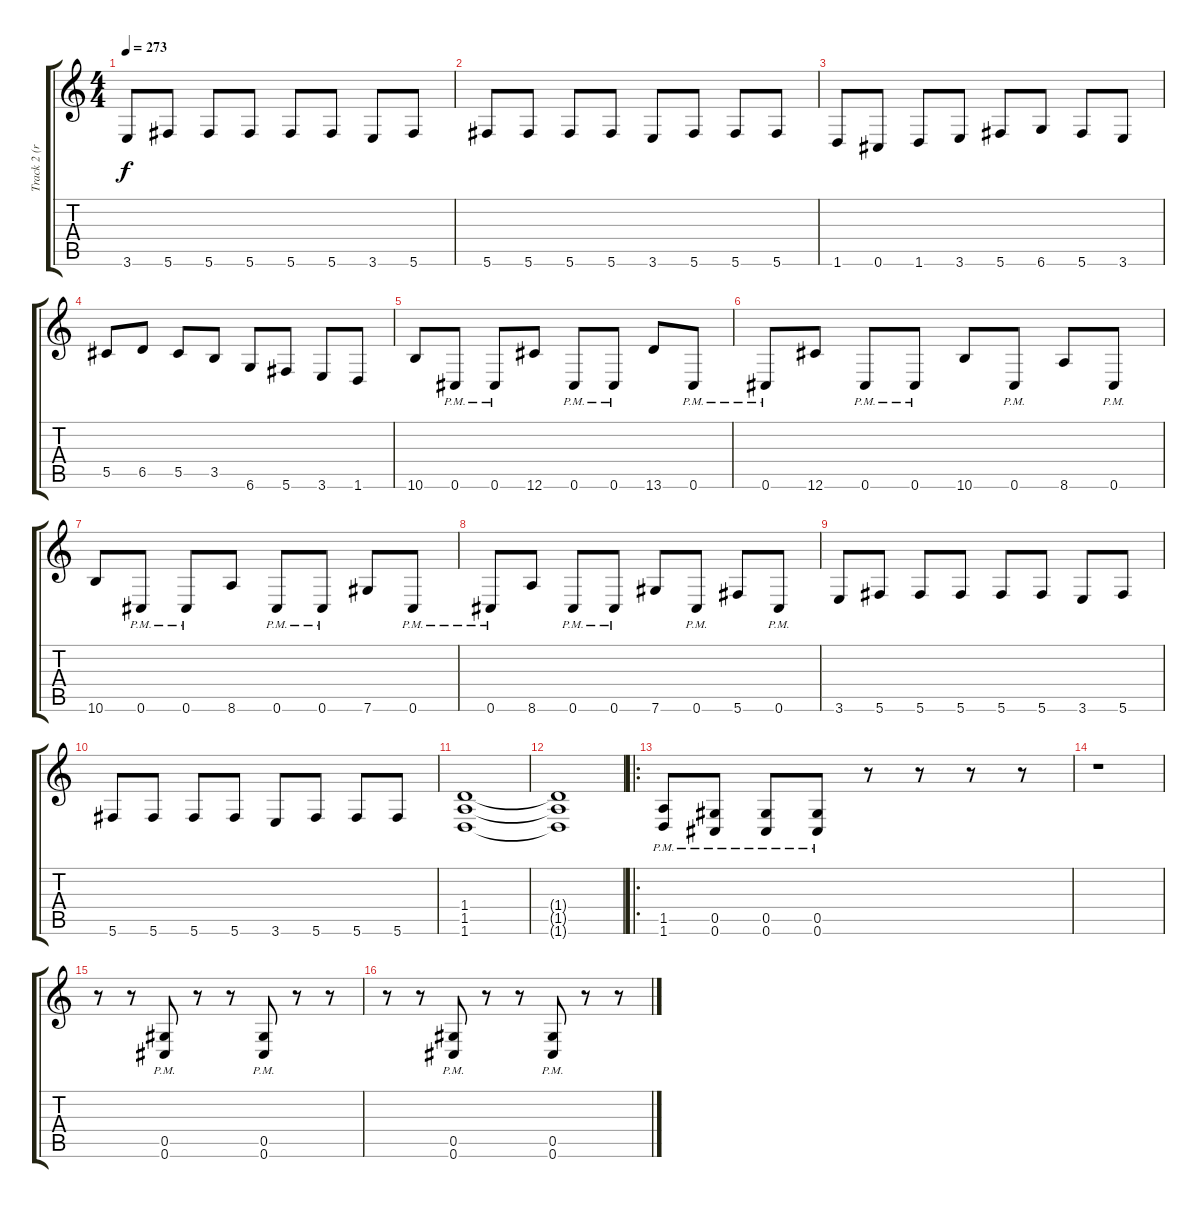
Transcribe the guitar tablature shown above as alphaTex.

\track ("Track 2 (right)" "Track 2 (r") {instrument distortionguitar}
\staff {score tabs}
\tuning (Eb4 Bb3 Gb3 Db3 Ab2 Db2) {hide}
\ts (4 4)
\tempo 273
\clef g2
\ks c
3.6.8{dy f} 5.6.8 5.6.8 5.6.8 5.6.8 5.6.8 3.6.8 5.6.8 |
5.6.8 5.6.8 5.6.8 5.6.8 3.6.8 5.6.8 5.6.8 5.6.8 |
1.6.8 0.6.8 1.6.8 3.6.8 5.6.8 6.6.8 5.6.8 3.6.8 |
5.5.8 6.5.8 5.5.8 3.5.8 6.6.8 5.6.8 3.6.8 1.6.8 |
10.6.8 0.6{pm}.8 0.6{pm}.8 12.6.8 0.6{pm}.8 0.6{pm}.8 13.6.8 0.6{pm}.8 |
0.6{pm}.8 12.6.8 0.6{pm}.8 0.6{pm}.8 10.6.8 0.6{pm}.8 8.6.8 0.6{pm}.8 |
10.6.8 0.6{pm}.8 0.6{pm}.8 8.6.8 0.6{pm}.8 0.6{pm}.8 7.6.8 0.6{pm}.8 |
0.6{pm}.8 8.6.8 0.6{pm}.8 0.6{pm}.8 7.6.8 0.6{pm}.8 5.6.8 0.6{pm}.8 |
3.6.8 5.6.8 5.6.8 5.6.8 5.6.8 5.6.8 3.6.8 5.6.8 |
5.6.8 5.6.8 5.6.8 5.6.8 3.6.8 5.6.8 5.6.8 5.6.8 |
(1.4 1.5 1.6).1 |
(1.4{t} 1.5{t} 1.6{t}).1 |
\ro
(1.5{pm} 1.6{pm}).8 (0.5{pm} 0.6{pm}).8 (0.5{pm} 0.6{pm}).8 (0.5{pm} 0.6{pm}).8 r.8 r.8 r.8 r.8 |
r.1 |
r.8 r.8 (0.5{pm} 0.6{pm}).8 r.8 r.8 (0.5{pm} 0.6{pm}).8 r.8 r.8 |
r.8 r.8 (0.5{pm} 0.6{pm}).8 r.8 r.8 (0.5{pm} 0.6{pm}).8 r.8 r.8
